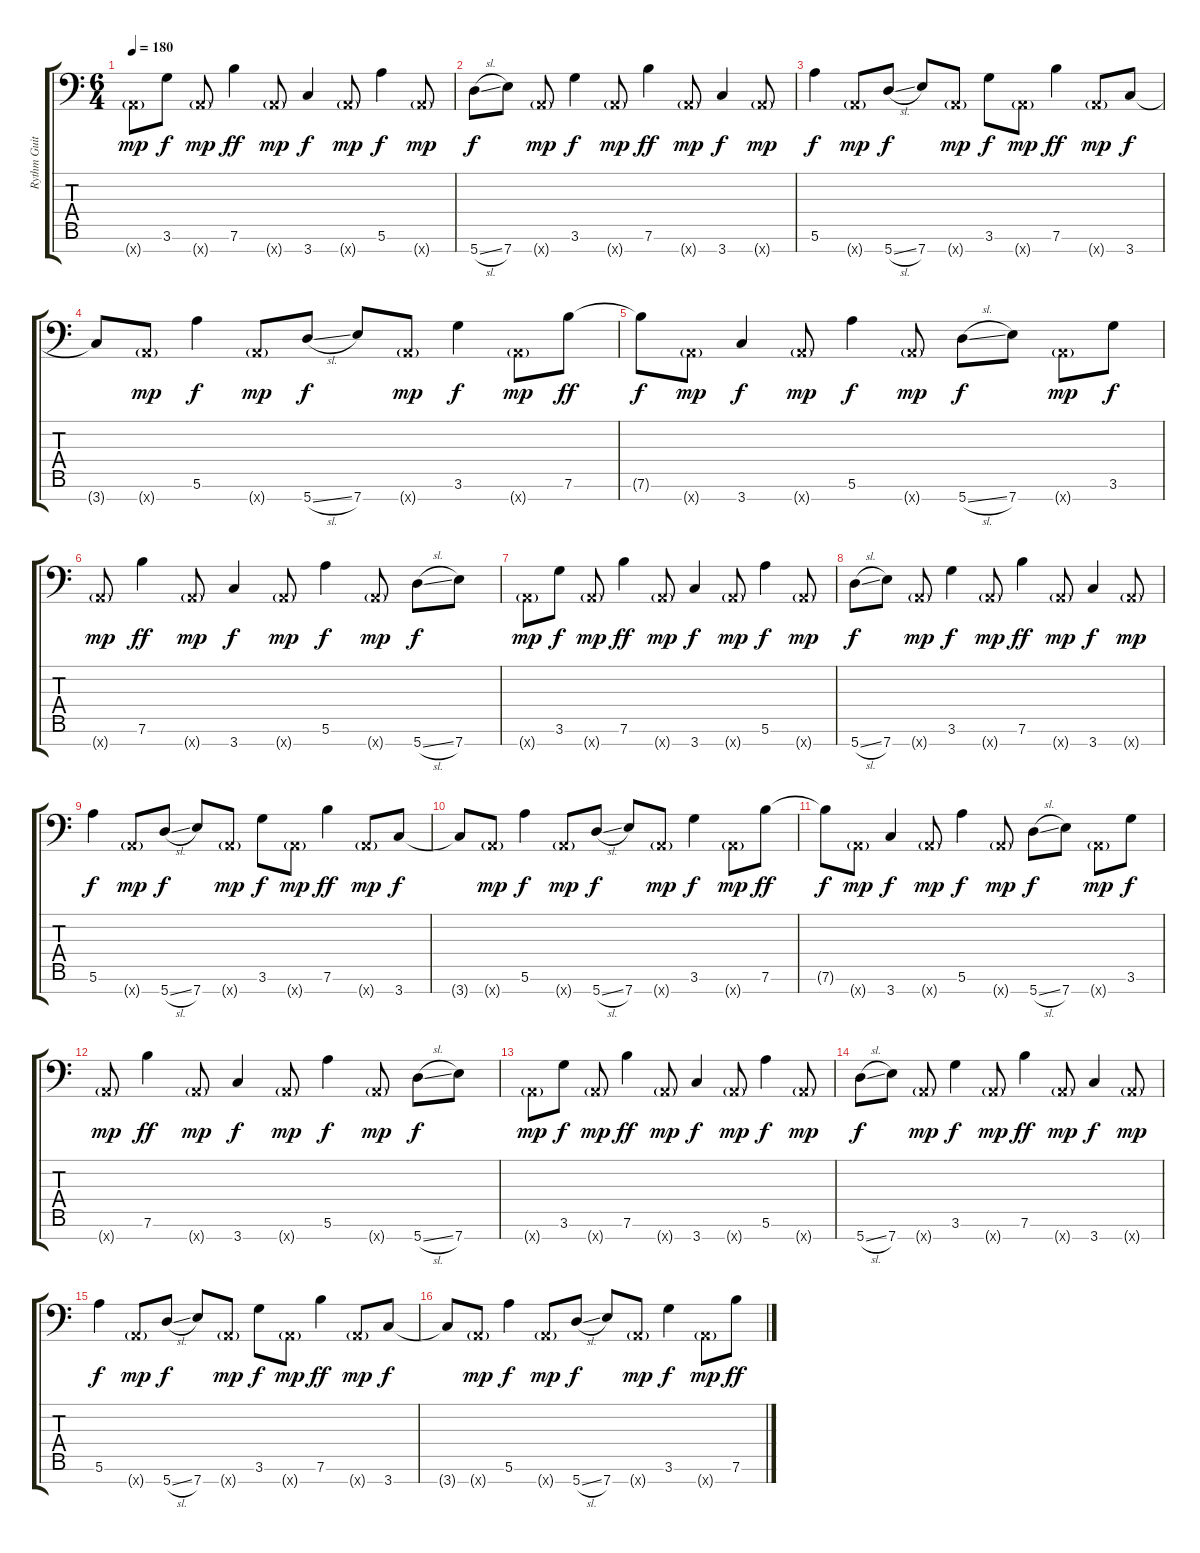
\track ("Rythm Guitar #2" "Rythm Guit") {instrument distortionguitar}
\staff {score tabs}
\tuning (D4 A3 E3 D3 A2 E2 A1) {hide}
\ts (6 4)
\tempo 180
\clef f4
\ks c
0.7{g x}.8{dy mp} 3.6.8{dy f} 0.7{g x}.8{dy mp} 7.6.4{dy ff} 0.7{g x}.8{dy mp} 3.7.4{dy f} 0.7{g x}.8{dy mp} 5.6.4{dy f} 0.7{g x}.8{dy mp} |
5.7{sl}.8{dy f} 7.7.8 0.7{g x}.8{dy mp} 3.6.4{dy f} 0.7{g x}.8{dy mp} 7.6.4{dy ff} 0.7{g x}.8{dy mp} 3.7.4{dy f} 0.7{g x}.8{dy mp} |
5.6.4{dy f} 0.7{g x}.8{dy mp} 5.7{sl}.8{dy f} 7.7.8 0.7{g x}.8{dy mp} 3.6.8{dy f} 0.7{g x}.8{dy mp} 7.6.4{dy ff} 0.7{g x}.8{dy mp} 3.7.8{dy f} |
3.7{t}.8 0.7{g x}.8{dy mp} 5.6.4{dy f} 0.7{g x}.8{dy mp} 5.7{sl}.8{dy f} 7.7.8 0.7{g x}.8{dy mp} 3.6.4{dy f} 0.7{g x}.8{dy mp} 7.6.8{dy ff} |
7.6{t}.8{dy f} 0.7{g x}.8{dy mp} 3.7.4{dy f} 0.7{g x}.8{dy mp} 5.6.4{dy f} 0.7{g x}.8{dy mp} 5.7{sl}.8{dy f} 7.7.8 0.7{g x}.8{dy mp} 3.6.8{dy f} |
0.7{g x}.8{dy mp} 7.6.4{dy ff} 0.7{g x}.8{dy mp} 3.7.4{dy f} 0.7{g x}.8{dy mp} 5.6.4{dy f} 0.7{g x}.8{dy mp} 5.7{sl}.8{dy f} 7.7.8 |
0.7{g x}.8{dy mp} 3.6.8{dy f} 0.7{g x}.8{dy mp} 7.6.4{dy ff} 0.7{g x}.8{dy mp} 3.7.4{dy f} 0.7{g x}.8{dy mp} 5.6.4{dy f} 0.7{g x}.8{dy mp} |
5.7{sl}.8{dy f} 7.7.8 0.7{g x}.8{dy mp} 3.6.4{dy f} 0.7{g x}.8{dy mp} 7.6.4{dy ff} 0.7{g x}.8{dy mp} 3.7.4{dy f} 0.7{g x}.8{dy mp} |
5.6.4{dy f} 0.7{g x}.8{dy mp} 5.7{sl}.8{dy f} 7.7.8 0.7{g x}.8{dy mp} 3.6.8{dy f} 0.7{g x}.8{dy mp} 7.6.4{dy ff} 0.7{g x}.8{dy mp} 3.7.8{dy f} |
3.7{t}.8 0.7{g x}.8{dy mp} 5.6.4{dy f} 0.7{g x}.8{dy mp} 5.7{sl}.8{dy f} 7.7.8 0.7{g x}.8{dy mp} 3.6.4{dy f} 0.7{g x}.8{dy mp} 7.6.8{dy ff} |
7.6{t}.8{dy f} 0.7{g x}.8{dy mp} 3.7.4{dy f} 0.7{g x}.8{dy mp} 5.6.4{dy f} 0.7{g x}.8{dy mp} 5.7{sl}.8{dy f} 7.7.8 0.7{g x}.8{dy mp} 3.6.8{dy f} |
0.7{g x}.8{dy mp} 7.6.4{dy ff} 0.7{g x}.8{dy mp} 3.7.4{dy f} 0.7{g x}.8{dy mp} 5.6.4{dy f} 0.7{g x}.8{dy mp} 5.7{sl}.8{dy f} 7.7.8 |
0.7{g x}.8{dy mp} 3.6.8{dy f} 0.7{g x}.8{dy mp} 7.6.4{dy ff} 0.7{g x}.8{dy mp} 3.7.4{dy f} 0.7{g x}.8{dy mp} 5.6.4{dy f} 0.7{g x}.8{dy mp} |
\section ("" "")
5.7{sl}.8{dy f instrument distortionguitar} 7.7.8 0.7{g x}.8{dy mp} 3.6.4{dy f} 0.7{g x}.8{dy mp} 7.6.4{dy ff} 0.7{g x}.8{dy mp} 3.7.4{dy f} 0.7{g x}.8{dy mp} |
5.6.4{dy f} 0.7{g x}.8{dy mp} 5.7{sl}.8{dy f} 7.7.8 0.7{g x}.8{dy mp} 3.6.8{dy f} 0.7{g x}.8{dy mp} 7.6.4{dy ff} 0.7{g x}.8{dy mp} 3.7.8{dy f} |
3.7{t}.8 0.7{g x}.8{dy mp} 5.6.4{dy f} 0.7{g x}.8{dy mp} 5.7{sl}.8{dy f} 7.7.8 0.7{g x}.8{dy mp} 3.6.4{dy f} 0.7{g x}.8{dy mp} 7.6.8{dy ff}
